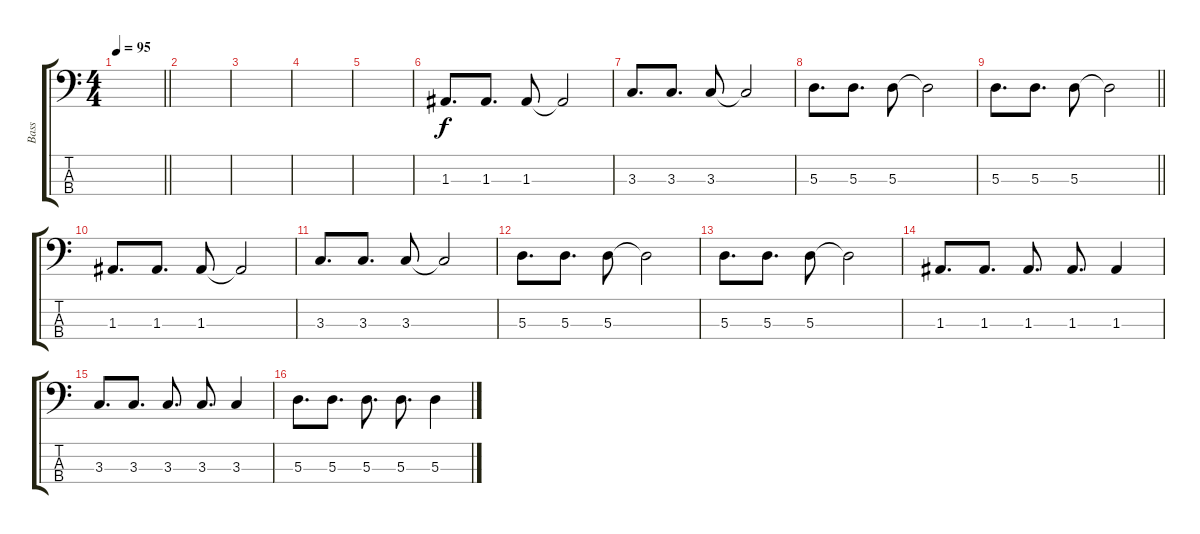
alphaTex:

\track ("Bass" "Bass") {instrument electricbasspick}
\staff {score tabs}
\tuning (G2 D2 A1 D1) {hide}
\ts (4 4)
\tempo 95
\clef f4
\barLineRight lightlight
\ks c
|
|
|
|
|
1.3.8{d} 1.3.8{d} 1.3.8 1.3{t}.2 |
3.3.8{d} 3.3.8{d} 3.3.8 3.3{t}.2 |
5.3.8{d} 5.3.8{d} 5.3.8 5.3{t}.2 |
\barLineRight lightlight
5.3.8{d} 5.3.8{d} 5.3.8 5.3{t}.2 |
1.3.8{d} 1.3.8{d} 1.3.8 1.3{t}.2 |
3.3.8{d} 3.3.8{d} 3.3.8 3.3{t}.2 |
5.3.8{d} 5.3.8{d} 5.3.8 5.3{t}.2 |
5.3.8{d} 5.3.8{d} 5.3.8 5.3{t}.2 |
1.3.8{d} 1.3.8{d} 1.3.8{d} 1.3.8{d} 1.3.4 |
3.3.8{d} 3.3.8{d} 3.3.8{d} 3.3.8{d} 3.3.4 |
5.3.8{d} 5.3.8{d} 5.3.8{d} 5.3.8{d} 5.3.4
